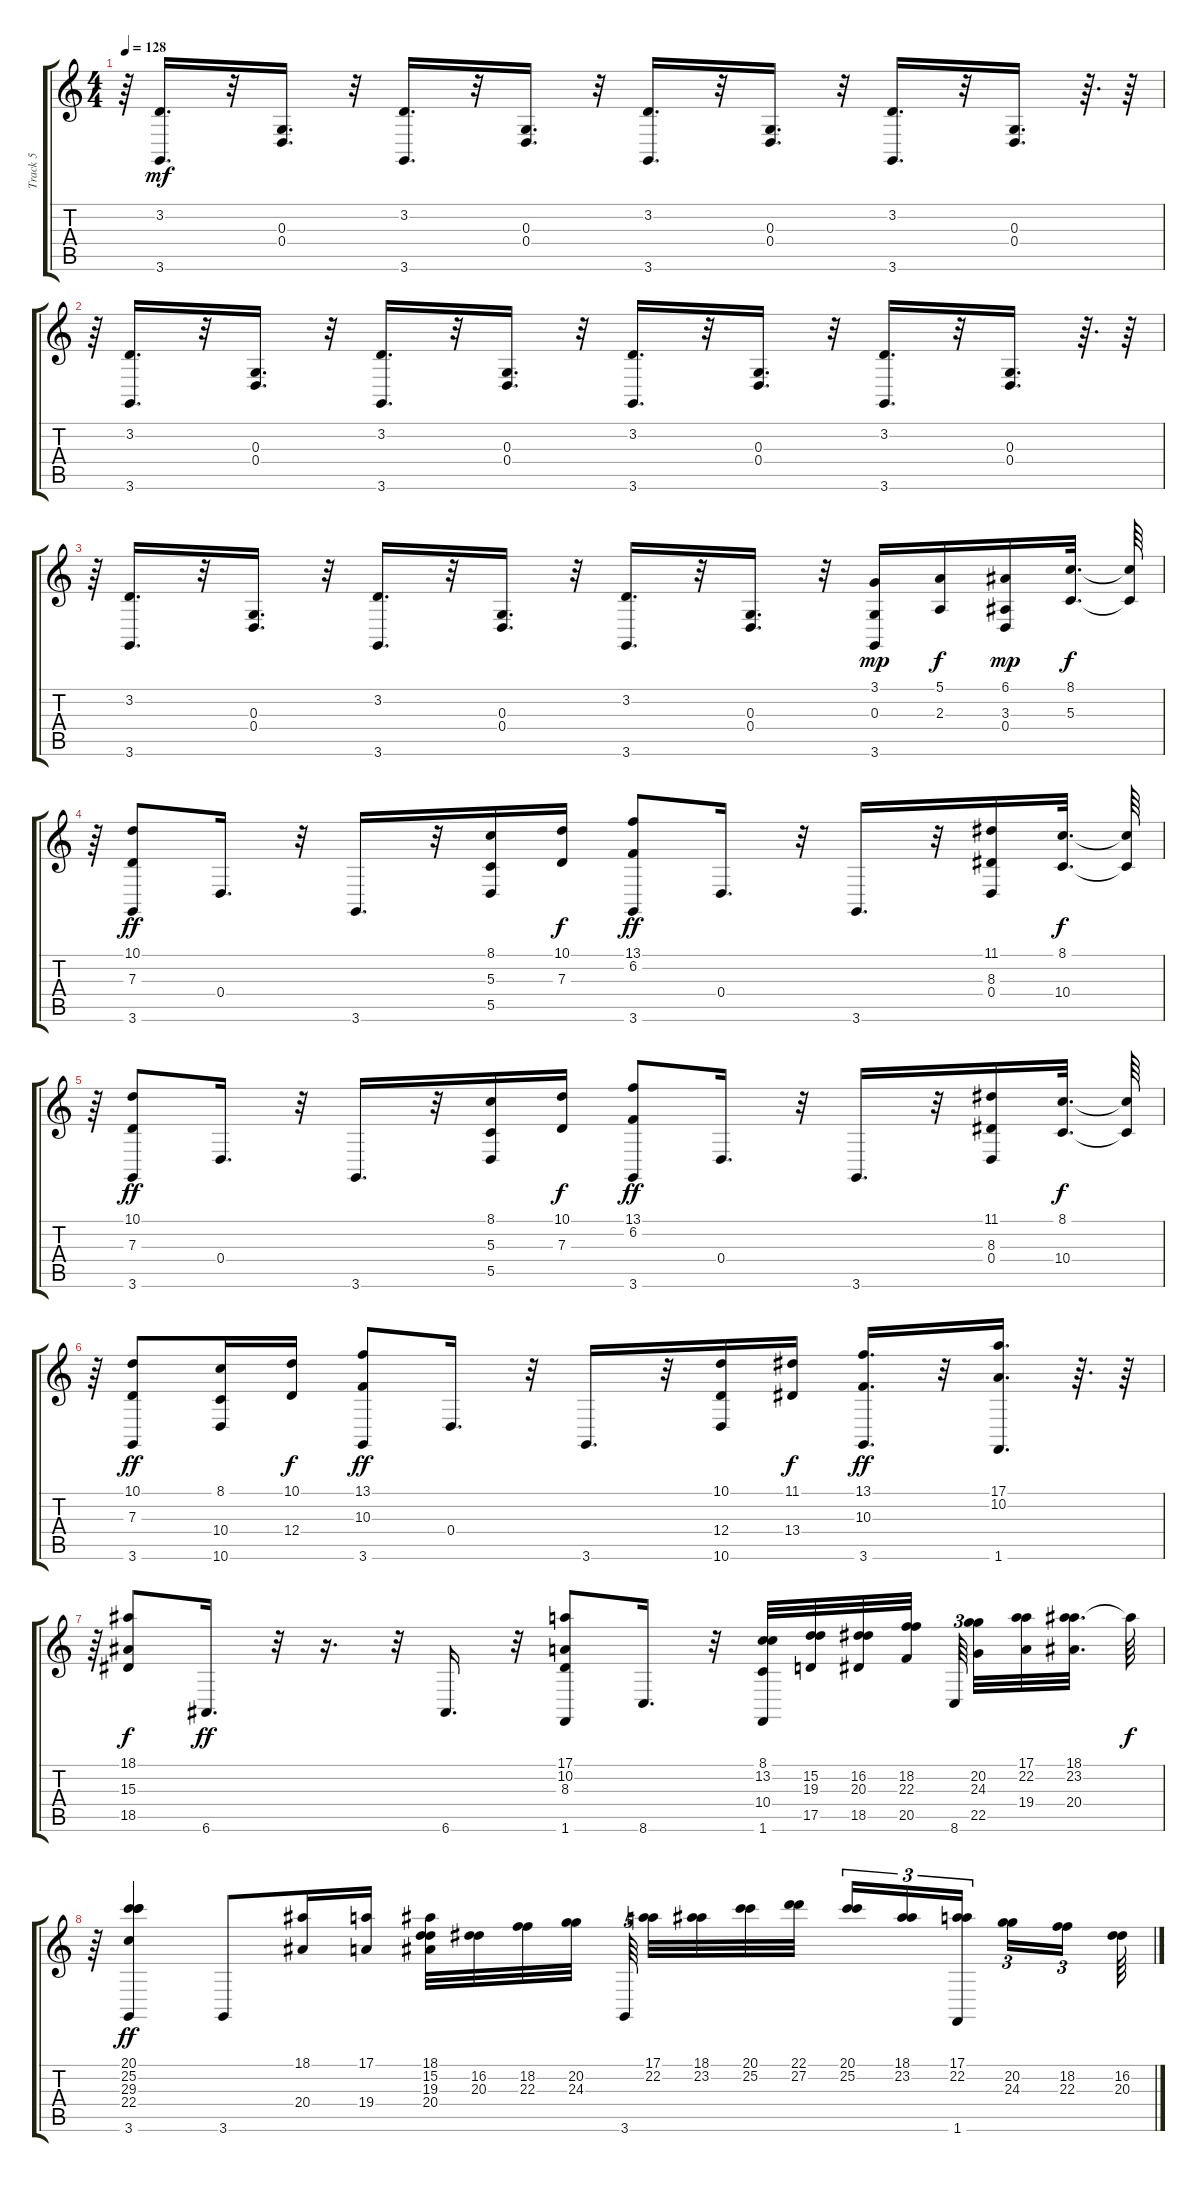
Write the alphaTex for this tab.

\track ("Track 5" "Track 5") {instrument clarinet}
\staff {score tabs}
\tuning (E4 B3 G3 D3 A2 E2) {hide}
\ts (4 4)
\tempo 128
\clef g2
\ks c
r.64{dy mf} (3.2 3.6).16{d} r.32 (0.3 0.4).16{d} r.32 (3.2 3.6).16{d} r.32 (0.3 0.4).16{d} r.32 (3.2 3.6).16{d} r.32 (0.3 0.4).16{d} r.32 (3.2 3.6).16{d} r.32 (0.3 0.4).16{d} r.64{d} r.64 |
r.64 (3.2 3.6).16{d} r.32 (0.3 0.4).16{d} r.32 (3.2 3.6).16{d} r.32 (0.3 0.4).16{d} r.32 (3.2 3.6).16{d} r.32 (0.3 0.4).16{d} r.32 (3.2 3.6).16{d} r.32 (0.3 0.4).16{d} r.64{d} r.64 |
r.64 (3.2 3.6).16{d} r.32 (0.3 0.4).16{d} r.32 (3.2 3.6).16{d} r.32 (0.3 0.4).16{d} r.32 (3.2 3.6).16{d} r.32 (0.3 0.4).16{d} r.32 (3.1 0.3 3.6).16{dy mp} (5.1 2.3).16{dy f} (6.1 3.3 0.4).16{dy mp} (8.1 5.3).32{d dy f} (8.1{t} 5.3{t}).64 |
r.64 (10.1 7.3 3.6).8{dy ff} 0.4.16{d} r.32 3.6.16{d} r.32 (8.1 5.3 5.5).16 (10.1 7.3).16{dy f} (13.1 6.2 3.6).8{dy ff} 0.4.16{d} r.32 3.6.16{d} r.32 (11.1 8.3 0.4).16 (8.1 10.4).32{d dy f} (8.1{t} 10.4{t}).64 |
r.64 (10.1 7.3 3.6).8{dy ff} 0.4.16{d} r.32 3.6.16{d} r.32 (8.1 5.3 5.5).16 (10.1 7.3).16{dy f} (13.1 6.2 3.6).8{dy ff} 0.4.16{d} r.32 3.6.16{d} r.32 (11.1 8.3 0.4).16 (8.1 10.4).32{d dy f} (8.1{t} 10.4{t}).64 |
r.64 (10.1 7.3 3.6).8{dy ff} (8.1 10.4 10.6).16 (10.1 12.4).16{dy f} (13.1 10.3 3.6).8{dy ff} 0.4.16{d} r.32 3.6.16{d} r.32 (10.1 12.4 10.6).16 (11.1 13.4).16{dy f} (13.1 10.3 3.6).16{d dy ff} r.32 (17.1 10.2 1.6).16{d} r.64{d} r.64 |
r.64 (18.1 15.3 18.5).8{dy f} 6.6.16{d dy ff} r.32 r.16{d} r.32 6.6.16{d} r.32 (17.1 10.2 8.3 1.6).8 8.6.16{d} r.32 (8.1 13.2 10.4 1.6).32 (15.2 19.3 17.5).32 (16.2 20.3 18.5).32 (18.2 22.3 20.5).32{beam splitsecondary} 8.6.64{tu (3 2) beam splitsecondary} (20.2 24.3 22.5).32 (17.1 22.2 19.4).32 (18.1 23.2 20.4).32{d} 18.1{t}.64{dy f} |
r.64 (20.1 25.2 29.3 22.4 3.6).4{dy ff} 3.6.8 (18.1 20.4).16 (17.1 19.4).16 (18.1 15.2 19.3 20.4).32 (16.2 20.3).32 (18.2 22.3).32 (20.2 24.3).32{beam splitsecondary} 3.6.64{tu (5 4) beam splitsecondary} (17.1 22.2).32 (18.1 23.2).32 (20.1 25.2).32 (22.1 27.2).32 (20.1 25.2).16{tu (3 2)} (18.1 23.2).16{tu (3 2)} (17.1 22.2 1.6).16{tu (3 2) beam splitsecondary} (20.2 24.3).16{tu (3 2)} (18.2 22.3).16{tu (3 2) beam splitsecondary} (16.2 20.3).64
